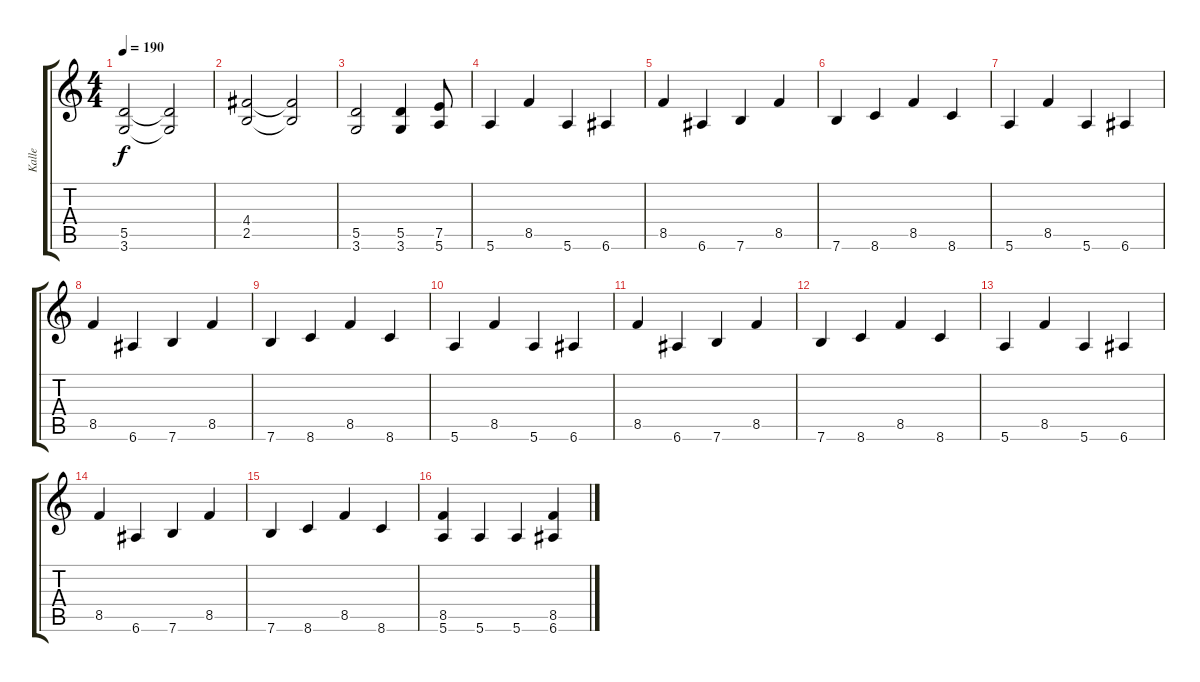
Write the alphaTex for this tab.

\track ("Kalle" "Kalle") {instrument distortionguitar}
\staff {score tabs}
\tuning (E4 B3 G3 D3 A2 E2) {hide}
\ts (4 4)
\tempo 190
\clef g2
\ks c
(5.5 3.6).2{dy f} (5.5{t} 3.6{t}).2 |
(4.4 2.5).2 (4.4{t} 2.5{t}).2 |
(5.5 3.6).2 (5.5 3.6).4 (7.5 5.6).8 |
5.6.4{instrument electricguitarclean} 8.5.4 5.6.4 6.6.4 |
8.5.4 6.6.4 7.6.4 8.5.4 |
7.6.4 8.6.4 8.5.4 8.6.4 |
5.6.4{instrument electricguitarclean} 8.5.4 5.6.4 6.6.4 |
8.5.4 6.6.4 7.6.4 8.5.4 |
7.6.4 8.6.4 8.5.4 8.6.4 |
5.6.4{instrument electricguitarclean} 8.5.4 5.6.4 6.6.4 |
8.5.4 6.6.4 7.6.4 8.5.4 |
7.6.4 8.6.4 8.5.4 8.6.4 |
5.6.4{instrument electricguitarclean} 8.5.4 5.6.4 6.6.4 |
8.5.4 6.6.4 7.6.4 8.5.4 |
7.6.4 8.6.4 8.5.4 8.6.4 |
(8.5 5.6).4{instrument distortionguitar} 5.6.4 5.6.4 (8.5 6.6).4
